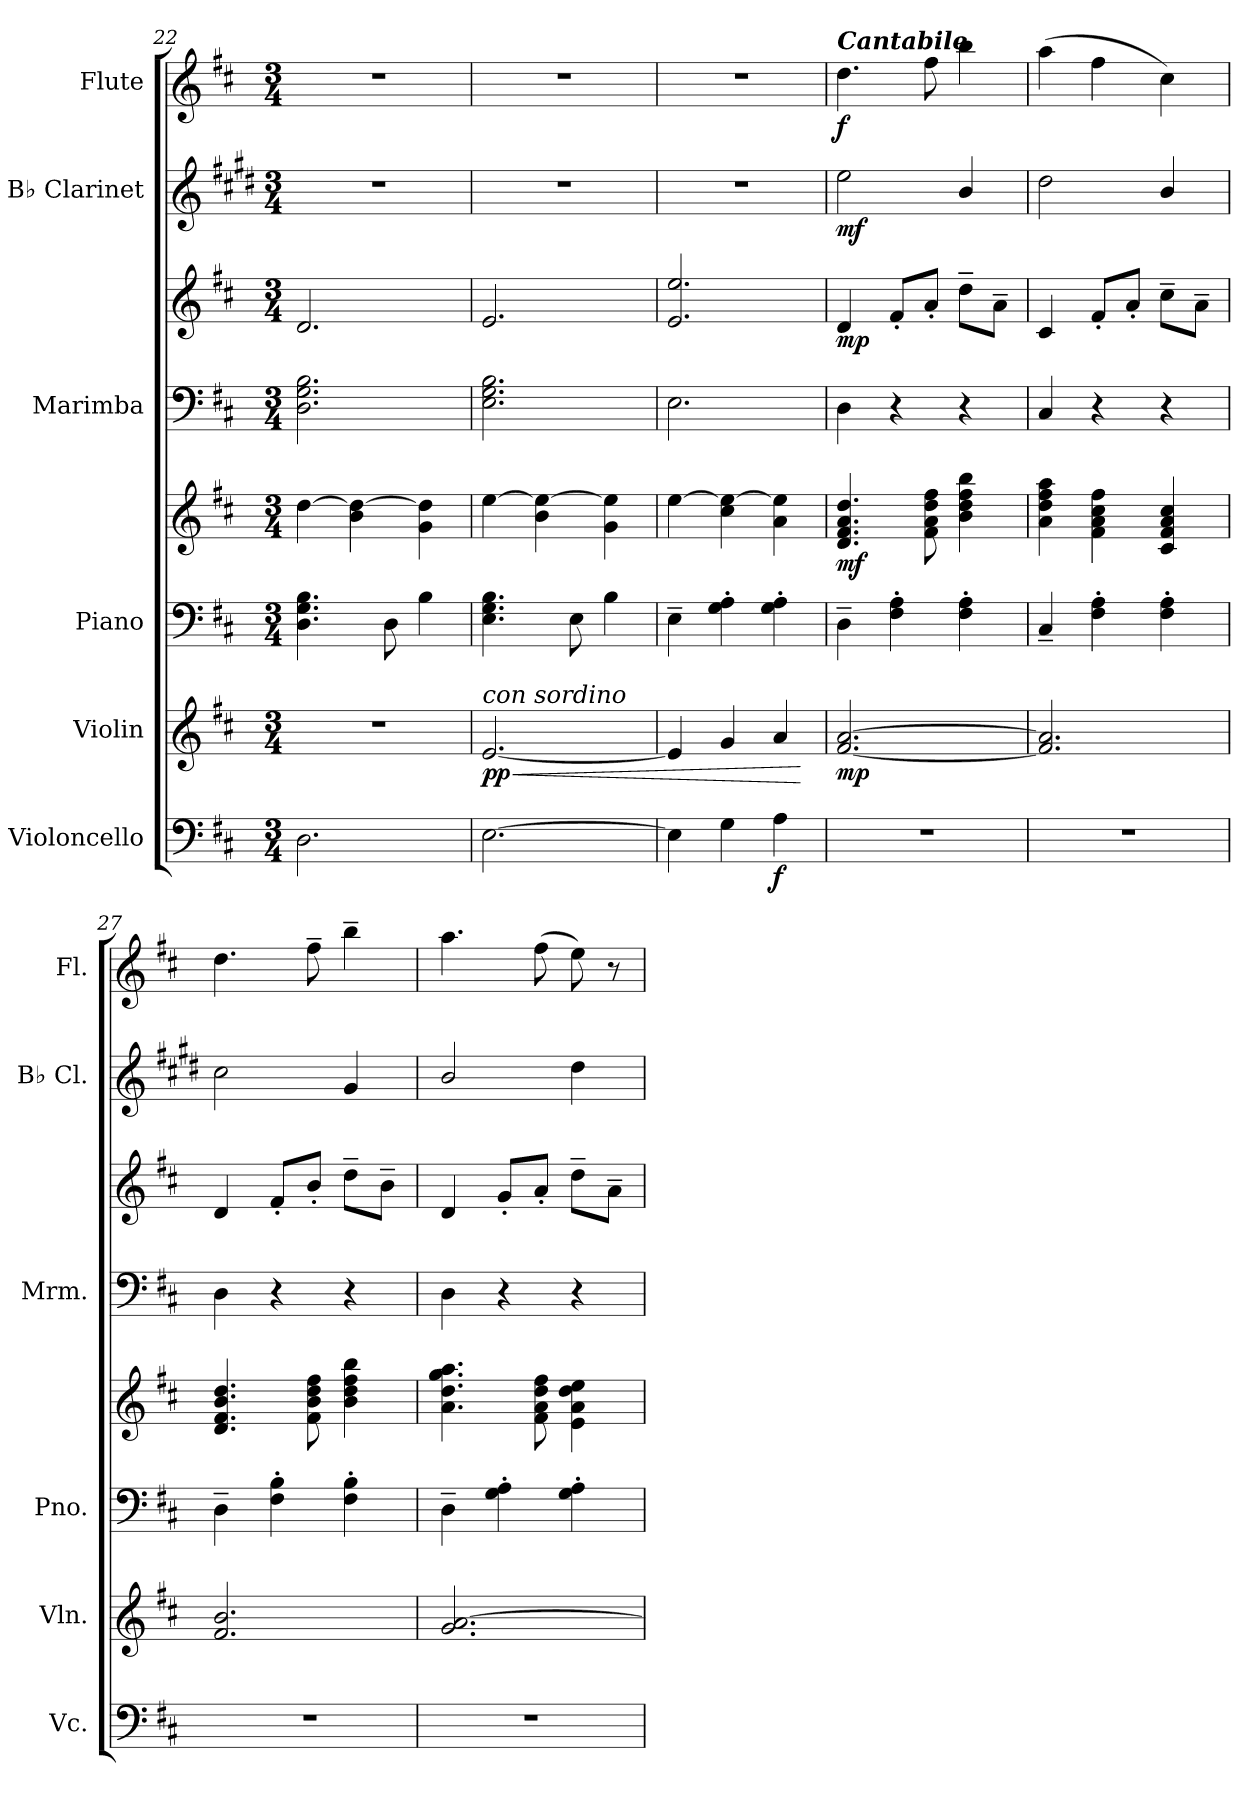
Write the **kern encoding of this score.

**kern	**dynam	**kern	**dynam	**kern	**kern	**dynam	**kern	**kern	**dynam	**kern	**dynam	**kern	**dynam
*part6	*part6	*part5	*part5	*part4	*part4	*part4	*part3	*part3	*part3	*part2	*part2	*part1	*part1
*staff8	*staff8	*staff7	*staff7	*staff6	*staff5	*staff5/6	*staff4	*staff3	*staff3/4	*staff2	*staff2	*staff1	*staff1
*I"Violoncello	*	*I"Violin	*	*I"Piano	*	*	*I"Marimba	*	*	*I"B♭ Clarinet	*	*I"Flute	*
*I'Vc.	*	*I'Vln.	*	*I'Pno.	*	*	*I'Mrm.	*	*	*I'B♭ Cl.	*	*I'Fl.	*
*clefF4	*	*clefG2	*	*clefF4	*clefG2	*	*clefF4	*clefG2	*	*clefG2	*	*clefG2	*
*	*	*	*	*	*	*	*	*	*	*ITrd1c2	*	*	*
*k[f#c#]	*	*k[f#c#]	*	*k[f#c#]	*k[f#c#]	*	*k[f#c#]	*k[f#c#]	*	*k[f#c#]	*	*k[f#c#]	*
*M3/4	*	*M3/4	*	*M3/4	*M3/4	*	*M3/4	*M3/4	*	*M3/4	*	*M3/4	*
=22	=22	=22	=22	=22	=22	=22	=22	=22	=22	=22	=22	=22	=22
2.D\	.	2.r	.	4.D\ 4.G\ 4.B\	[4dd\	.	2.D\ 2.G\ 2.B\	2.d/	.	2.r	.	2.r	.
.	.	.	.	.	4b\ 4dd\_	.	.	.	.	.	.	.	.
.	.	.	.	8D\	.	.	.	.	.	.	.	.	.
.	.	.	.	4B\	4g\ 4dd\]	.	.	.	.	.	.	.	.
=23	=23	=23	=23	=23	=23	=23	=23	=23	=23	=23	=23	=23	=23
!	!	!LO:TX:a:i:t=con sordino	!	!	!	!	!	!	!	!	!	!	!
!	!	!	!LO:HP:b	!	!	!	!	!	!	!	!	!	!
!	!	!	!LO:DY:n=1:b	!	!	!	!	!	!	!	!	!	!
[2.E\	.	[2.e/	< pp	4.E\ 4.G\ 4.B\	[4ee\	.	2.E\ 2.G\ 2.B\	2.e/	.	2.r	.	2.r	.
.	.	.	.	.	4b\ 4ee\_	.	.	.	.	.	.	.	.
.	.	.	.	8E\	.	.	.	.	.	.	.	.	.
.	.	.	.	4B\	4g\ 4ee\]	.	.	.	.	.	.	.	.
=24	=24	=24	=24	=24	=24	=24	=24	=24	=24	=24	=24	=24	=24
4E\]	.	4e/]	.	4E~\	[4ee\	.	2.E\	2.e/ 2.ee/	.	2.r	.	2.r	.
4G\	.	4g/	.	4G\' 4A\'	4cc#\ 4ee\_	.	.	.	.	.	.	.	.
!	!LO:DY:b	!	!	!	!	!	!	!	!	!	!	!	!
4A\	f	4a/	.	4G\' 4A\'	4a\ 4ee\]	.	.	.	.	.	.	.	.
.	.	.	[	.	.	.	.	.	.	.	.	.	.
=25	=25	=25	=25	=25	=25	=25	=25	=25	=25	=25	=25	=25	=25
!!LO:REH:place=s1:a:B:fs=14:t=C
*	*	*	*	*	*	*	*	*	*	*	*	*MM110	*
!	!	!	!	!	!	!	!	!	!	!	!	!LO:TX:a:Bi:t=Cantabile	!
!	!	!	!LO:DY:b	!	!	!LO:DY:b	!	!	!LO:DY:b	!	!LO:DY:b	!	!LO:DY:b
2.r	.	[2.f#/ [2.a/	mp	4D~\	4.d/ 4.f#/ 4.a/ 4.dd/	mf	4D\	4d/	mp	2dd\	mf	4.dd\	f
.	.	.	.	4F#\' 4A\'	.	.	4r	8f#'/L	.	.	.	.	.
.	.	.	.	.	8f#\ 8a\ 8dd\ 8ff#\	.	.	8a'/J	.	.	.	8ff#\	.
.	.	.	.	4F#\' 4A\'	4b\ 4dd\ 4ff#\ 4bb\	.	4r	8dd~\L	.	4a/	.	4bb\	.
.	.	.	.	.	.	.	.	8a~\J	.	.	.	.	.
=26	=26	=26	=26	=26	=26	=26	=26	=26	=26	=26	=26	=26	=26
2.r	.	2.f#/] 2.a/]	.	4C#~/	4a\ 4dd\ 4ff#\ 4aa\	.	4C#/	4c#/	.	2cc#\	.	(4aa\	.
.	.	.	.	4F#\' 4A\'	4f#\ 4a\ 4cc#\ 4ff#\	.	4r	8f#'/L	.	.	.	4ff#\	.
.	.	.	.	.	.	.	.	8a'/J	.	.	.	.	.
.	.	.	.	4F#\' 4A\'	4c#/ 4f#/ 4a/ 4cc#/	.	4r	8cc#~\L	.	4a/	.	4cc#\)	.
.	.	.	.	.	.	.	.	8a~\J	.	.	.	.	.
=27	=27	=27	=27	=27	=27	=27	=27	=27	=27	=27	=27	=27	=27
2.r	.	2.f#/ 2.b/	.	4D~\	4.d/ 4.f#/ 4.b/ 4.dd/	.	4D\	4d/	.	2b\	.	4.dd\	.
.	.	.	.	4F#\' 4B\'	.	.	4r	8f#'/L	.	.	.	.	.
.	.	.	.	.	8f#\ 8b\ 8dd\ 8ff#\	.	.	8b'/J	.	.	.	8ff#~\	.
.	.	.	.	4F#\' 4B\'	4b\ 4dd\ 4ff#\ 4bb\	.	4r	8dd~\L	.	4f#/	.	4bb~\	.
.	.	.	.	.	.	.	.	8b~\J	.	.	.	.	.
!!LO:PB:g=z
=28	=28	=28	=28	=28	=28	=28	=28	=28	=28	=28	=28	=28	=28
2.r	.	2.g/ [2.a/	.	4D~\	4.a\ 4.dd\ 4.gg\ 4.aa\	.	4D\	4d/	.	2a/	.	4.aa\	.
.	.	.	.	4G\' 4A\'	.	.	4r	8g'/L	.	.	.	.	.
.	.	.	.	.	8f#\ 8a\ 8dd\ 8ff#\	.	.	8a'/J	.	.	.	(8ff#\	.
.	.	.	.	4G\' 4A\'	4e\ 4a\ 4dd\ 4ee\	.	4r	8dd~\L	.	4cc#\	.	8ee\)	.
.	.	.	.	.	.	.	.	8a~\J	.	.	.	8r	.
=	=	=	=	=	=	=	=	=	=	=	=	=	=
*-	*-	*-	*-	*-	*-	*-	*-	*-	*-	*-	*-	*-	*-
